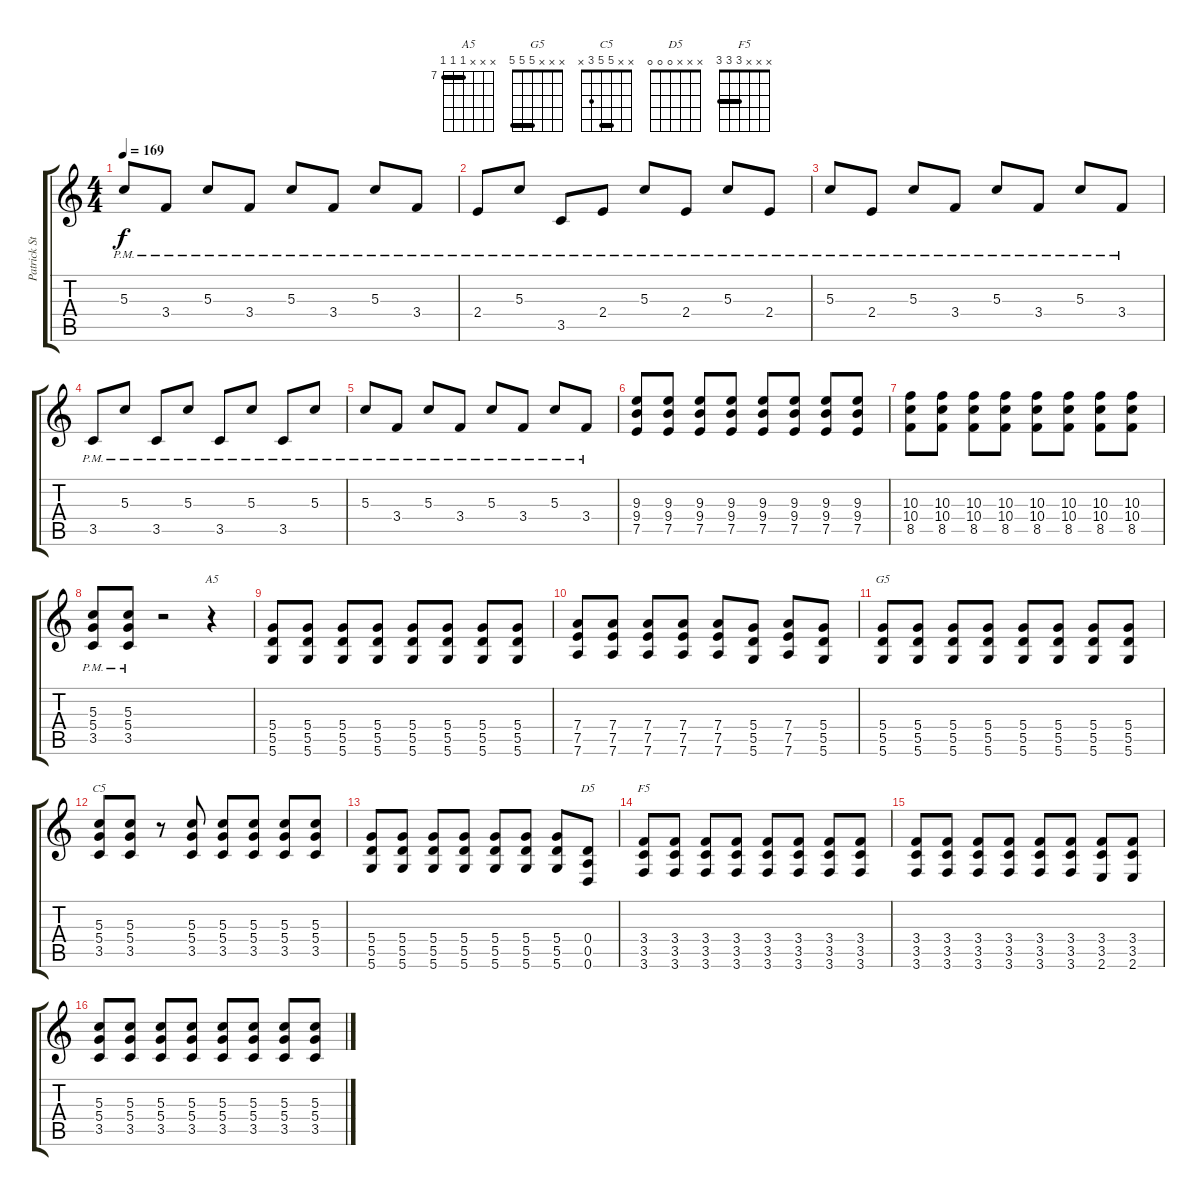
\track ("Patrick Stump" "Patrick St") {instrument distortionguitar}
\staff {score tabs}
\tuning (E4 B3 G3 D3 A2 D2) {hide}
\chord ("A5" x x x 7 7 7) {firstfret 7 barre 7}
\chord ("G5" x x x 5 5 5) {barre 5}
\chord ("C5" x x 5 5 3 x) {barre 5}
\chord ("D5" x x x 0 0 0)
\chord ("F5" x x x 3 3 3) {barre 3}
\ts (4 4)
\tempo 169
\clef g2
\ks c
5.3{pm}.8{dy f} 3.4{pm}.8 5.3{pm}.8 3.4{pm}.8 5.3{pm}.8 3.4{pm}.8 5.3{pm}.8 3.4{pm}.8 |
2.4{pm}.8 5.3{pm}.8 3.5{pm}.8 2.4{pm}.8 5.3{pm}.8 2.4{pm}.8 5.3{pm}.8 2.4{pm}.8 |
5.3{pm}.8 2.4{pm}.8 5.3{pm}.8 3.4{pm}.8 5.3{pm}.8 3.4{pm}.8 5.3{pm}.8 3.4{pm}.8 |
3.5{pm}.8 5.3{pm}.8 3.5{pm}.8 5.3{pm}.8 3.5{pm}.8 5.3{pm}.8 3.5{pm}.8 5.3{pm}.8 |
5.3{pm}.8 3.4{pm}.8 5.3{pm}.8 3.4{pm}.8 5.3{pm}.8 3.4{pm}.8 5.3{pm}.8 3.4{pm}.8 |
(9.3 9.4 7.5).8 (9.3 9.4 7.5).8 (9.3 9.4 7.5).8 (9.3 9.4 7.5).8 (9.3 9.4 7.5).8 (9.3 9.4 7.5).8 (9.3 9.4 7.5).8 (9.3 9.4 7.5).8 |
(10.3 10.4 8.5).8 (10.3 10.4 8.5).8 (10.3 10.4 8.5).8 (10.3 10.4 8.5).8 (10.3 10.4 8.5).8 (10.3 10.4 8.5).8 (10.3 10.4 8.5).8 (10.3 10.4 8.5).8 |
(5.3{pm} 5.4{pm} 3.5{pm}).8 (5.3{pm} 5.4{pm} 3.5{pm}).8 r.2 r.4{ch "A5"} |
(5.4 5.5 5.6).8 (5.4 5.5 5.6).8 (5.4 5.5 5.6).8 (5.4 5.5 5.6).8 (5.4 5.5 5.6).8 (5.4 5.5 5.6).8 (5.4 5.5 5.6).8 (5.4 5.5 5.6).8 |
(7.4 7.5 7.6).8 (7.4 7.5 7.6).8 (7.4 7.5 7.6).8 (7.4 7.5 7.6).8 (7.4 7.5 7.6).8 (5.4 5.5 5.6).8 (7.4 7.5 7.6).8 (5.4 5.5 5.6).8 |
(5.4 5.5 5.6).8{ch "G5"} (5.4 5.5 5.6).8 (5.4 5.5 5.6).8 (5.4 5.5 5.6).8 (5.4 5.5 5.6).8 (5.4 5.5 5.6).8 (5.4 5.5 5.6).8 (5.4 5.5 5.6).8 |
(5.3 5.4 3.5).8{ch "C5"} (5.3 5.4 3.5).8 r.8 (5.3 5.4 3.5).8 (5.3 5.4 3.5).8 (5.3 5.4 3.5).8 (5.3 5.4 3.5).8 (5.3 5.4 3.5).8 |
(5.4 5.5 5.6).8 (5.4 5.5 5.6).8 (5.4 5.5 5.6).8 (5.4 5.5 5.6).8 (5.4 5.5 5.6).8 (5.4 5.5 5.6).8 (5.4 5.5 5.6).8 (0.4 0.5 0.6).8{ch "D5"} |
(3.4 3.5 3.6).8{ch "F5"} (3.4 3.5 3.6).8 (3.4 3.5 3.6).8 (3.4 3.5 3.6).8 (3.4 3.5 3.6).8 (3.4 3.5 3.6).8 (3.4 3.5 3.6).8 (3.4 3.5 3.6).8 |
(3.4 3.5 3.6).8 (3.4 3.5 3.6).8 (3.4 3.5 3.6).8 (3.4 3.5 3.6).8 (3.4 3.5 3.6).8 (3.4 3.5 3.6).8 (3.4 3.5 2.6).8 (3.4 3.5 2.6).8 |
(5.3 5.4 3.5).8 (5.3 5.4 3.5).8 (5.3 5.4 3.5).8 (5.3 5.4 3.5).8 (5.3 5.4 3.5).8 (5.3 5.4 3.5).8 (5.3 5.4 3.5).8 (5.3 5.4 3.5).8
